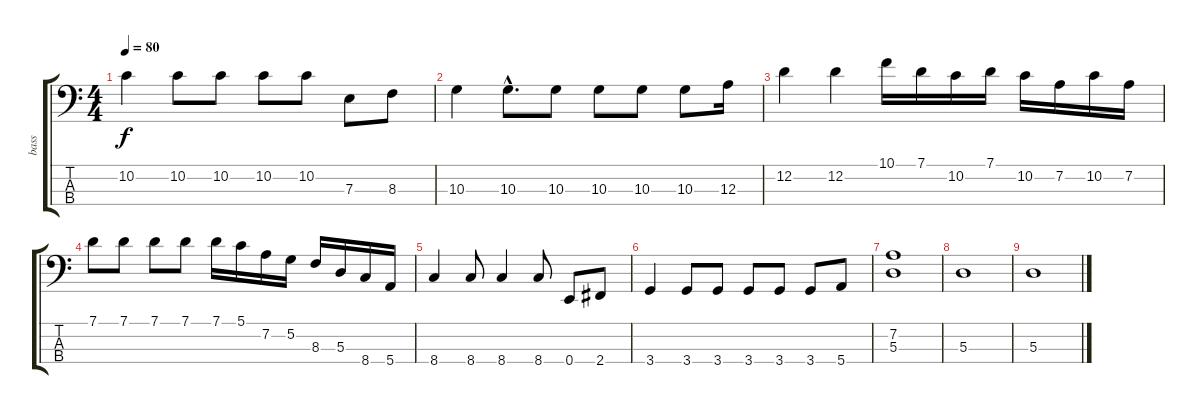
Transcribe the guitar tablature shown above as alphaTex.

\track ("bass" "bass") {instrument electricbassfinger}
\staff {score tabs}
\tuning (G2 D2 A1 E1) {hide}
\ts (4 4)
\tempo 80
\clef f4
\ks c
10.2.4{dy f} 10.2.8 10.2.8 10.2.8 10.2.8 7.3.8 8.3.8 |
10.3.4 10.3{hac}.8{d} 10.3.8 10.3.8 10.3.8 10.3.8 12.3.16 |
12.2.4 12.2.4 10.1.16 7.1.16 10.2.16 7.1.16 10.2.16 7.2.16 10.2.16 7.2.16 |
7.1.8 7.1.8 7.1.8 7.1.8 7.1.16 5.1.16 7.2.16 5.2.16 8.3.16 5.3.16 8.4.16 5.4.16 |
8.4.4 8.4.8 8.4.4 8.4.8 0.4.8 2.4.8 |
3.4.4 3.4.8 3.4.8 3.4.8 3.4.8 3.4.8 5.4.8 |
(7.2 5.3).1 |
5.3.1 |
5.3.1
